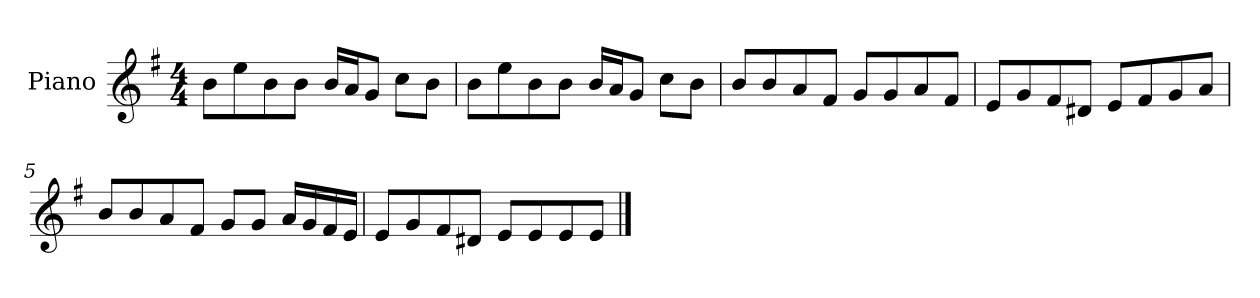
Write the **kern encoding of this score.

**kern
*part1
*staff1
*I"Piano
*I'P-no
*clefG2
*k[f#]
*M4/4
*MM90
=1
8b\L
8ee\
8b\
8b\J
16b/LL
16a/J
8g/J
8cc\L
8b\J
=2
8b\L
8ee\
8b\
8b\J
16b/LL
16a/J
8g/J
8cc\L
8b\J
=3
8b/L
8b/
8a/
8f#/J
8g/L
8g/
8a/
8f#/J
=4
8e/L
8g/
8f#/
8d#X/J
8e/L
8f#/
8g/
8a/J
!!LO:LB:g=z
=5
8b/L
8b/
8a/
8f#/J
8g/L
8g/J
16a/LL
16g/
16f#/
16e/JJ
=6
8e/L
8g/
8f#/
8d#X/J
8e/L
8e/
8e/
8e/J
==
*-
